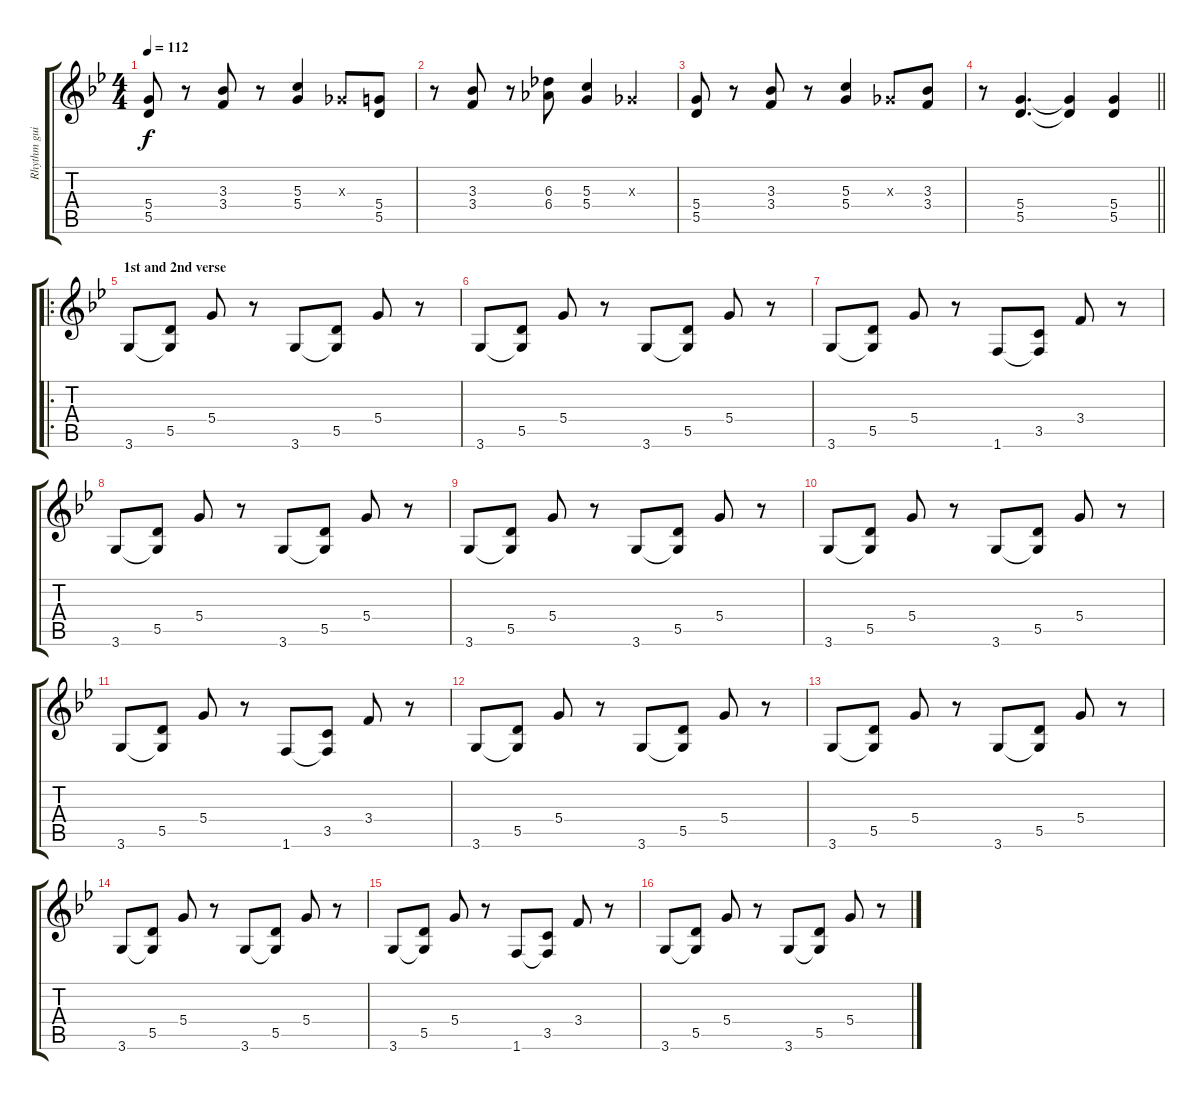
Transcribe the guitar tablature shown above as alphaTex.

\track ("Rhythm guitar" "Rhythm gui") {instrument distortionguitar}
\staff {score tabs}
\tuning (E4 B3 G3 D3 A2 E2) {hide}
\ts (4 4)
\tempo 112
\clef g2
\ks bb
(5.4 5.5).8{dy f} r.8 (3.3 3.4).8 r.8 (5.3 5.4).4 -1.3{x}.8 (5.4 5.5).8 |
r.8 (3.3 3.4).8 r.8 (6.3 6.4).8 (5.3 5.4).4 -1.3{x}.4 |
(5.4 5.5).8 r.8 (3.3 3.4).8 r.8 (5.3 5.4).4 -1.3{x}.8 (3.3 3.4).8 |
\barLineRight lightlight
r.8 (5.4 5.5).4{d} (5.4{t} 5.5{t}).4 (5.4 5.5).4 |
\ro
\section ("" "1st and 2nd verse")
3.6.8{balance 5} (5.5 3.6{t}).8 5.4.8 r.8 3.6.8 (5.5 3.6{t}).8 5.4.8 r.8 |
3.6.8 (5.5 3.6{t}).8 5.4.8 r.8 3.6.8 (5.5 3.6{t}).8 5.4.8 r.8 |
3.6.8 (5.5 3.6{t}).8 5.4.8 r.8 1.6.8 (3.5 1.6{t}).8 3.4.8 r.8 |
3.6.8 (5.5 3.6{t}).8 5.4.8 r.8 3.6.8 (5.5 3.6{t}).8 5.4.8 r.8 |
3.6.8 (5.5 3.6{t}).8 5.4.8 r.8 3.6.8 (5.5 3.6{t}).8 5.4.8 r.8 |
3.6.8 (5.5 3.6{t}).8 5.4.8 r.8 3.6.8 (5.5 3.6{t}).8 5.4.8 r.8 |
3.6.8 (5.5 3.6{t}).8 5.4.8 r.8 1.6.8 (3.5 1.6{t}).8 3.4.8 r.8 |
3.6.8 (5.5 3.6{t}).8 5.4.8 r.8 3.6.8 (5.5 3.6{t}).8 5.4.8 r.8 |
3.6.8 (5.5 3.6{t}).8 5.4.8 r.8 3.6.8 (5.5 3.6{t}).8 5.4.8 r.8 |
3.6.8 (5.5 3.6{t}).8 5.4.8 r.8 3.6.8 (5.5 3.6{t}).8 5.4.8 r.8 |
3.6.8 (5.5 3.6{t}).8 5.4.8 r.8 1.6.8 (3.5 1.6{t}).8 3.4.8 r.8 |
3.6.8 (5.5 3.6{t}).8 5.4.8 r.8 3.6.8 (5.5 3.6{t}).8 5.4.8 r.8
